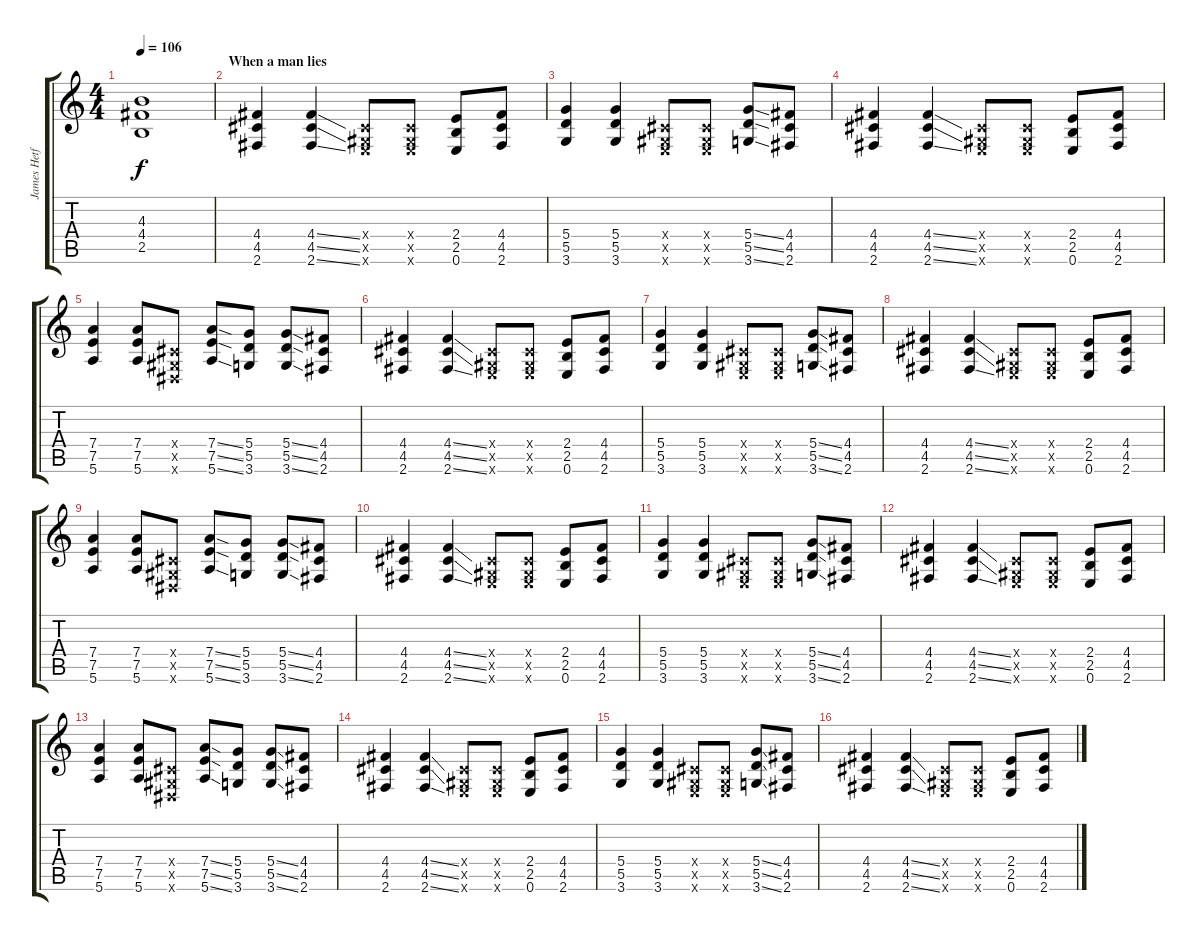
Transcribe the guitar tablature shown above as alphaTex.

\track ("James Hetfield" "James Hetf") {instrument distortionguitar}
\staff {score tabs}
\tuning (E4 B3 G3 D3 A2 E2) {hide}
\ts (4 4)
\tempo 106
\clef g2
\ks c
(4.3{t} 4.4{t} 2.5{t}).1{dy f} |
\section ("" "When a man lies")
(4.4 4.5 2.6).4{volume 14} (4.4{ss} 4.5{ss} 2.6{ss}).4 (-1.4{x} -1.5{x} 0.6{x}).8 (-1.4{x} -1.5{x} 0.6{x}).8 (2.4 2.5 0.6).8 (4.4 4.5 2.6).8 |
(5.4 5.5 3.6).4 (5.4 5.5 3.6).4 (-1.4{x} -1.5{x} 0.6{x}).8 (-1.4{x} -1.5{x} 0.6{x}).8 (5.4{ss} 5.5{ss} 3.6{ss}).8 (4.4 4.5 2.6).8 |
(4.4 4.5 2.6).4 (4.4{ss} 4.5{ss} 2.6{ss}).4 (-1.4{x} -1.5{x} 0.6{x}).8 (-1.4{x} -1.5{x} 0.6{x}).8 (2.4 2.5 0.6).8 (4.4 4.5 2.6).8 |
(7.4 7.5 5.6).4 (7.4 7.5 5.6).8 (-1.4{x} -1.5{x} -1.6{x}).8 (7.4{ss} 7.5{ss} 5.6{ss}).8 (5.4 5.5 3.6).8 (5.4{ss} 5.5{ss} 3.6{ss}).8 (4.4 4.5 2.6).8 |
(4.4 4.5 2.6).4 (4.4{ss} 4.5{ss} 2.6{ss}).4 (-1.4{x} -1.5{x} 0.6{x}).8 (-1.4{x} -1.5{x} 0.6{x}).8 (2.4 2.5 0.6).8 (4.4 4.5 2.6).8 |
(5.4 5.5 3.6).4 (5.4 5.5 3.6).4 (-1.4{x} -1.5{x} 0.6{x}).8 (-1.4{x} -1.5{x} 0.6{x}).8 (5.4{ss} 5.5{ss} 3.6{ss}).8 (4.4 4.5 2.6).8 |
(4.4 4.5 2.6).4 (4.4{ss} 4.5{ss} 2.6{ss}).4 (-1.4{x} -1.5{x} 0.6{x}).8 (-1.4{x} -1.5{x} 0.6{x}).8 (2.4 2.5 0.6).8 (4.4 4.5 2.6).8 |
(7.4 7.5 5.6).4 (7.4 7.5 5.6).8 (-1.4{x} -1.5{x} -1.6{x}).8 (7.4{ss} 7.5{ss} 5.6{ss}).8 (5.4 5.5 3.6).8 (5.4{ss} 5.5{ss} 3.6{ss}).8 (4.4 4.5 2.6).8 |
(4.4 4.5 2.6).4 (4.4{ss} 4.5{ss} 2.6{ss}).4 (-1.4{x} -1.5{x} 0.6{x}).8 (-1.4{x} -1.5{x} 0.6{x}).8 (2.4 2.5 0.6).8 (4.4 4.5 2.6).8 |
(5.4 5.5 3.6).4 (5.4 5.5 3.6).4 (-1.4{x} -1.5{x} 0.6{x}).8 (-1.4{x} -1.5{x} 0.6{x}).8 (5.4{ss} 5.5{ss} 3.6{ss}).8 (4.4 4.5 2.6).8 |
(4.4 4.5 2.6).4 (4.4{ss} 4.5{ss} 2.6{ss}).4 (-1.4{x} -1.5{x} 0.6{x}).8 (-1.4{x} -1.5{x} 0.6{x}).8 (2.4 2.5 0.6).8 (4.4 4.5 2.6).8 |
(7.4 7.5 5.6).4 (7.4 7.5 5.6).8 (-1.4{x} -1.5{x} -1.6{x}).8 (7.4{ss} 7.5{ss} 5.6{ss}).8 (5.4 5.5 3.6).8 (5.4{ss} 5.5{ss} 3.6{ss}).8 (4.4 4.5 2.6).8 |
(4.4 4.5 2.6).4 (4.4{ss} 4.5{ss} 2.6{ss}).4 (-1.4{x} -1.5{x} 0.6{x}).8 (-1.4{x} -1.5{x} 0.6{x}).8 (2.4 2.5 0.6).8 (4.4 4.5 2.6).8 |
(5.4 5.5 3.6).4 (5.4 5.5 3.6).4 (-1.4{x} -1.5{x} 0.6{x}).8 (-1.4{x} -1.5{x} 0.6{x}).8 (5.4{ss} 5.5{ss} 3.6{ss}).8 (4.4 4.5 2.6).8 |
(4.4 4.5 2.6).4 (4.4{ss} 4.5{ss} 2.6{ss}).4 (-1.4{x} -1.5{x} 0.6{x}).8 (-1.4{x} -1.5{x} 0.6{x}).8 (2.4 2.5 0.6).8 (4.4 4.5 2.6).8
